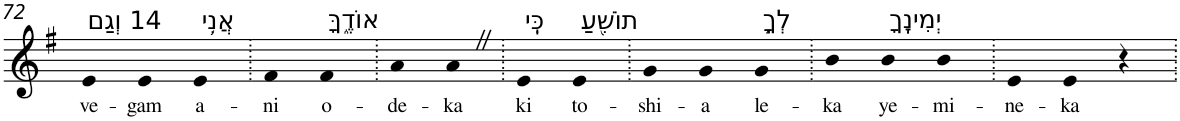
**kern	**text
*part1	*part1
*staff1	*staff1
*I"Piano	*
*I'Pno	*
!!LO:PB:g=z
*clefG2	*
*k[f#]	*
*G:	*
=72	=72
!LO:TX:a:t=14 וְגַם	!
!	!LO:LY:b
4e	ve-
!	!LO:LY:b
4e	-gam
!LO:TX:a:t=אֲנִ֥י	!
!	!LO:LY:b
4e	a-
=73.	=73.
!	!LO:LY:b
4f#	-ni
!LO:TX:a:t=אוֹדֶ֑ךָּ	!
!	!LO:LY:b
4f#	o-
=74.	=74.
!	!LO:LY:b
4a	-de-
!	!LO:LY:b
4aZ	-ka
=75.	=75.
!LO:TX:a:t=כִּֽי	!
!	!LO:LY:b
4e	ki
!LO:TX:a:t=תוֹשִׁ֖עַ	!
!	!LO:LY:b
4e	to-
=76.	=76.
!	!LO:LY:b
4g	-shi-
!	!LO:LY:b
4g	-a
!LO:TX:a:t=לְךָ֣	!
!	!LO:LY:b
4g	le-
=77.	=77.
!	!LO:LY:b
4b	-ka
!LO:TX:a:t=יְמִינֶֽךָ	!
!	!LO:LY:b
4b	ye-
!	!LO:LY:b
4b	-mi-
=78.	=78.
!	!LO:LY:b
4e	-ne-
!	!LO:LY:b
4e	-ka
4r	.
=.	=.
*-	*-
